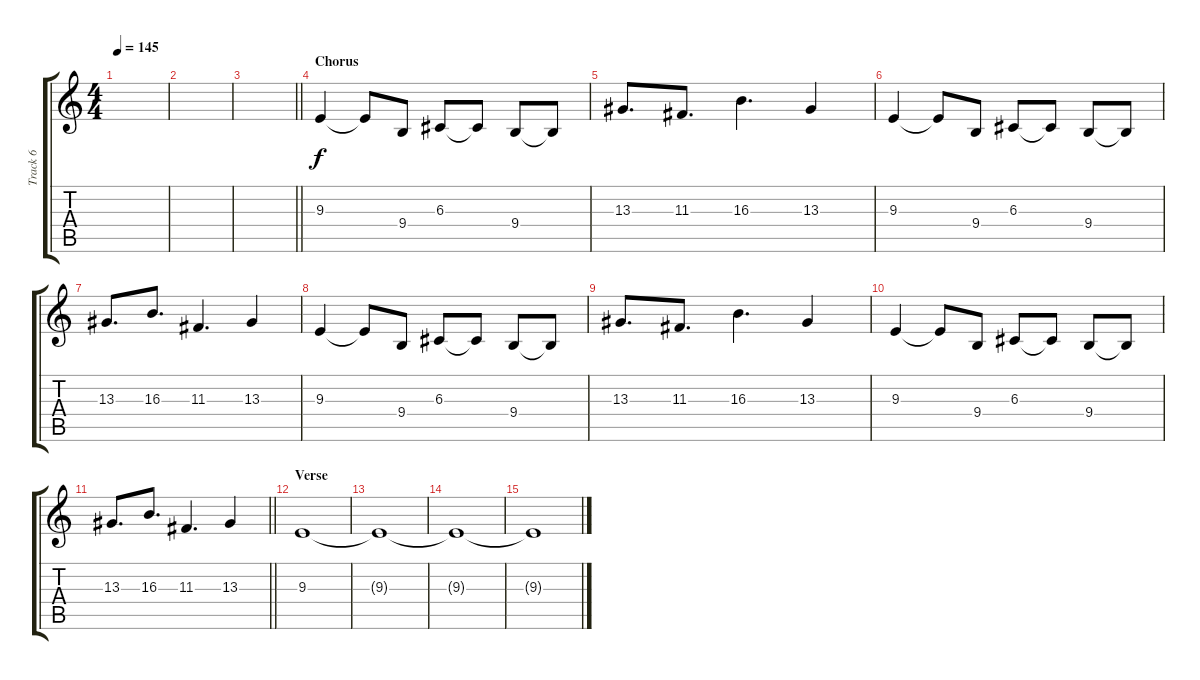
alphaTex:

\track ("Track 6" "Track 6") {instrument lead2sawtooth}
\staff {score tabs}
\tuning (E4 B3 G3 D3 A2 E2) {hide}
\ts (4 4)
\tempo 145
\clef g2
\ks c
|
|
\barLineRight lightlight
|
\section ("" "Chorus")
9.3.4 9.3{t}.8 9.4.8 6.3.8 6.3{t}.8 9.4.8 9.4{t}.8 |
13.3.8{d} 11.3.8{d} 16.3.4{d} 13.3.4 |
9.3.4 9.3{t}.8 9.4.8 6.3.8 6.3{t}.8 9.4.8 9.4{t}.8 |
13.3.8{d} 16.3.8{d} 11.3.4{d} 13.3.4 |
9.3.4 9.3{t}.8 9.4.8 6.3.8 6.3{t}.8 9.4.8 9.4{t}.8 |
13.3.8{d} 11.3.8{d} 16.3.4{d} 13.3.4 |
9.3.4 9.3{t}.8 9.4.8 6.3.8 6.3{t}.8 9.4.8 9.4{t}.8 |
\barLineRight lightlight
13.3.8{d} 16.3.8{d} 11.3.4{d} 13.3.4 |
\section ("" "Verse")
9.3.1 |
9.3{t}.1 |
9.3{t}.1 |
9.3{t}.1
